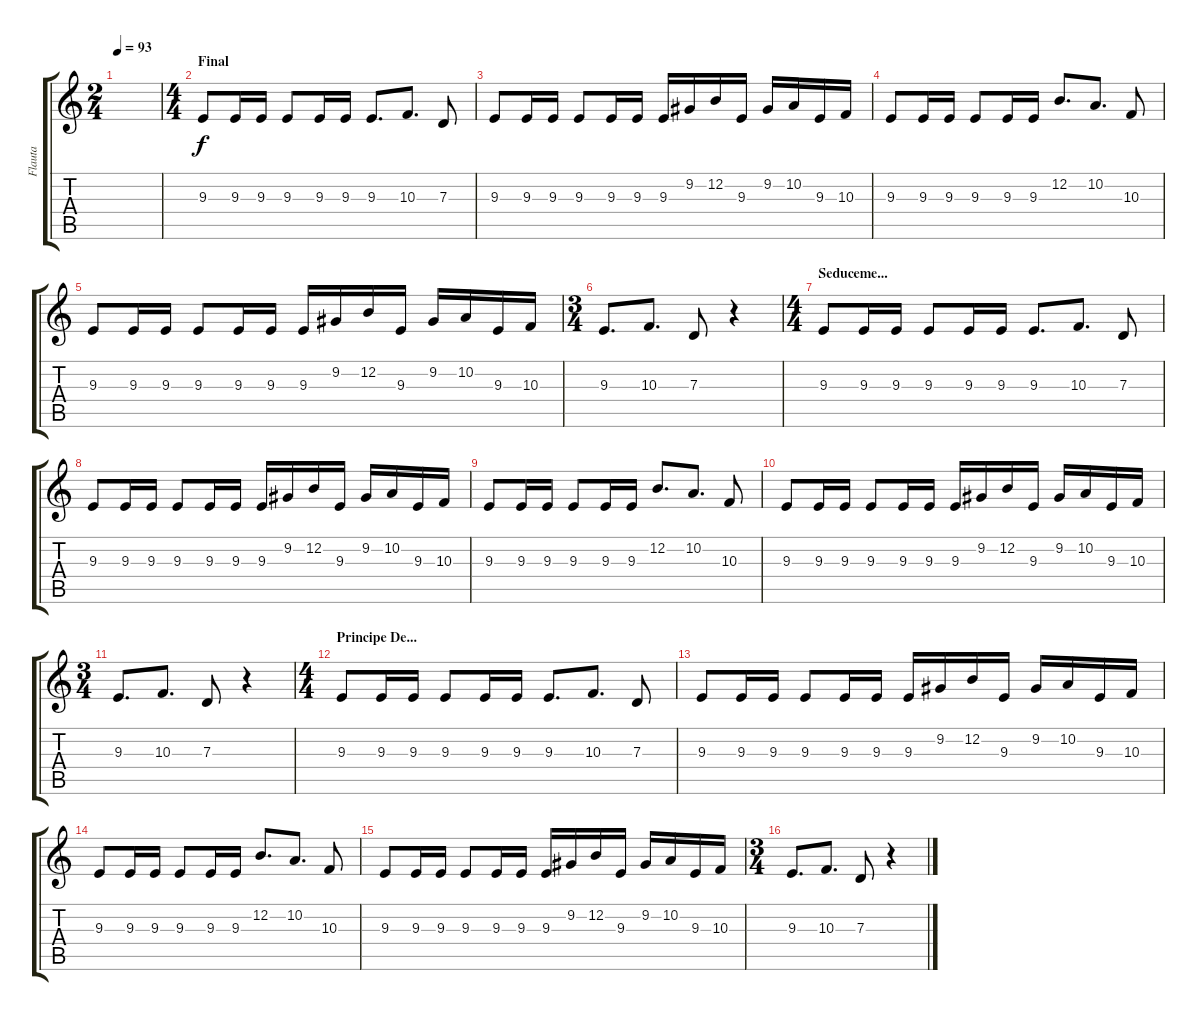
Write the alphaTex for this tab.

\track ("Flauta" "Flauta") {instrument flute}
\staff {score tabs}
\tuning (E4 B3 G3 D3 A2 E2) {hide}
\ts (2 4)
\tempo 93
\clef g2
\ks c
|
\ts (4 4)
\section ("" "Final")
9.3.8 9.3.16 9.3.16 9.3.8 9.3.16 9.3.16 9.3.8{d} 10.3.8{d} 7.3.8 |
9.3.8 9.3.16 9.3.16 9.3.8 9.3.16 9.3.16 9.3.16 9.2.16 12.2.16 9.3.16 9.2.16 10.2.16 9.3.16 10.3.16 |
9.3.8 9.3.16 9.3.16 9.3.8 9.3.16 9.3.16 12.2.8{d} 10.2.8{d} 10.3.8 |
9.3.8 9.3.16 9.3.16 9.3.8 9.3.16 9.3.16 9.3.16 9.2.16 12.2.16 9.3.16 9.2.16 10.2.16 9.3.16 10.3.16 |
\ts (3 4)
9.3.8{d} 10.3.8{d} 7.3.8 r.4 |
\ts (4 4)
\section ("" "Seduceme...")
9.3.8 9.3.16 9.3.16 9.3.8 9.3.16 9.3.16 9.3.8{d} 10.3.8{d} 7.3.8 |
9.3.8 9.3.16 9.3.16 9.3.8 9.3.16 9.3.16 9.3.16 9.2.16 12.2.16 9.3.16 9.2.16 10.2.16 9.3.16 10.3.16 |
9.3.8 9.3.16 9.3.16 9.3.8 9.3.16 9.3.16 12.2.8{d} 10.2.8{d} 10.3.8 |
9.3.8 9.3.16 9.3.16 9.3.8 9.3.16 9.3.16 9.3.16 9.2.16 12.2.16 9.3.16 9.2.16 10.2.16 9.3.16 10.3.16 |
\ts (3 4)
9.3.8{d} 10.3.8{d} 7.3.8 r.4 |
\ts (4 4)
\section ("" "Principe De...")
9.3.8 9.3.16 9.3.16 9.3.8 9.3.16 9.3.16 9.3.8{d} 10.3.8{d} 7.3.8 |
9.3.8 9.3.16 9.3.16 9.3.8 9.3.16 9.3.16 9.3.16 9.2.16 12.2.16 9.3.16 9.2.16 10.2.16 9.3.16 10.3.16 |
9.3.8 9.3.16 9.3.16 9.3.8 9.3.16 9.3.16 12.2.8{d} 10.2.8{d} 10.3.8 |
9.3.8 9.3.16 9.3.16 9.3.8 9.3.16 9.3.16 9.3.16 9.2.16 12.2.16 9.3.16 9.2.16 10.2.16 9.3.16 10.3.16 |
\ts (3 4)
9.3.8{d} 10.3.8{d} 7.3.8 r.4
